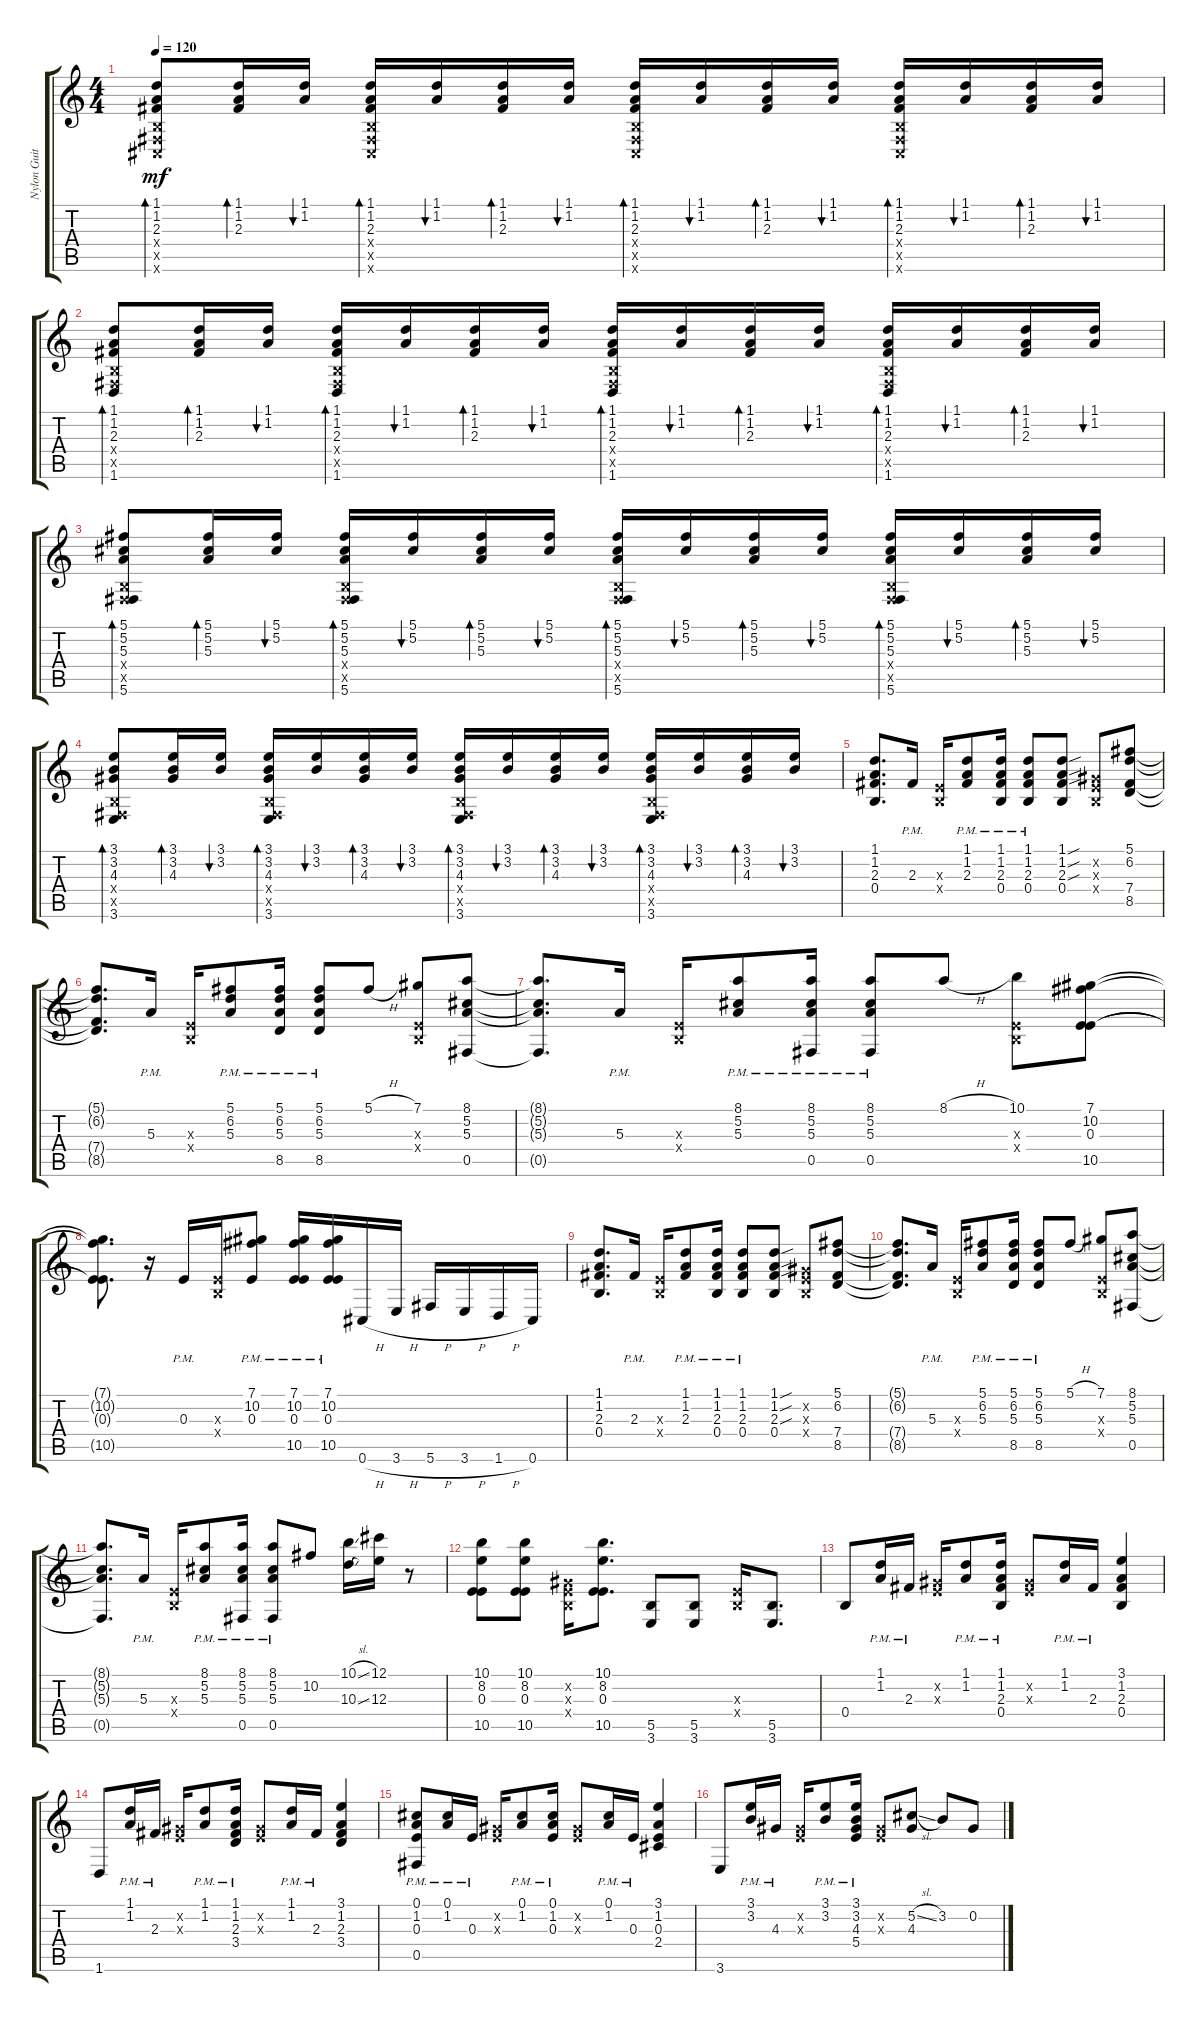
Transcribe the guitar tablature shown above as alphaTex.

\track ("Nylon Guitar" "Nylon Guit") {instrument acousticguitarnylon}
\staff {score tabs}
\tuning (Db4 Ab3 E3 B2 Gb2 Db2) {hide}
\ts (4 4)
\tempo 120
\clef g2
\ks c
(1.1 1.2 2.3 0.4{x} 0.5{x} 0.6{x}).8{bd 30 dy mf} (1.1 1.2 2.3).16{bd 30} (1.1 1.2).16{bu 30} (1.1 1.2 2.3 0.4{x} 0.5{x} 0.6{x}).16{bd 30} (1.1 1.2).16{bu 30} (1.1 1.2 2.3).16{bd 30} (1.1 1.2).16{bu 30} (1.1 1.2 2.3 0.4{x} 0.5{x} 0.6{x}).16{bd 30} (1.1 1.2).16{bu 30} (1.1 1.2 2.3).16{bd 30} (1.1 1.2).16{bu 30} (1.1 1.2 2.3 0.4{x} 0.5{x} 0.6{x}).16{bd 30} (1.1 1.2).16{bu 30} (1.1 1.2 2.3).16{bd 30} (1.1 1.2).16{bu 30} |
(1.1 1.2 2.3 0.4{x} 0.5{x} 1.6).8{bd 30} (1.1 1.2 2.3).16{bd 30} (1.1 1.2).16{bu 30} (1.1 1.2 2.3 0.4{x} 0.5{x} 1.6).16{bd 30} (1.1 1.2).16{bu 30} (1.1 1.2 2.3).16{bd 30} (1.1 1.2).16{bu 30} (1.1 1.2 2.3 0.4{x} 0.5{x} 1.6).16{bd 30} (1.1 1.2).16{bu 30} (1.1 1.2 2.3).16{bd 30} (1.1 1.2).16{bu 30} (1.1 1.2 2.3 0.4{x} 0.5{x} 1.6).16{bd 30} (1.1 1.2).16{bu 30} (1.1 1.2 2.3).16{bd 30} (1.1 1.2).16{bu 30} |
(5.1 5.2 5.3 0.4{x} 0.5{x} 5.6).8{bd 30} (5.1 5.2 5.3).16{bd 30} (5.1 5.2).16{bu 30} (5.1 5.2 5.3 0.4{x} 0.5{x} 5.6).16{bd 30} (5.1 5.2).16{bu 30} (5.1 5.2 5.3).16{bd 30} (5.1 5.2).16{bu 30} (5.1 5.2 5.3 0.4{x} 0.5{x} 5.6).16{bd 30} (5.1 5.2).16{bu 30} (5.1 5.2 5.3).16{bd 30} (5.1 5.2).16{bu 30} (5.1 5.2 5.3 0.4{x} 0.5{x} 5.6).16{bd 30} (5.1 5.2).16{bu 30} (5.1 5.2 5.3).16{bd 30} (5.1 5.2).16{bu 30} |
(3.1 3.2 4.3 0.4{x} 0.5{x} 3.6).8{bd 30} (3.1 3.2 4.3).16{bd 30} (3.1 3.2).16{bu 30} (3.1 3.2 4.3 0.4{x} 0.5{x} 3.6).16{bd 30} (3.1 3.2).16{bu 30} (3.1 3.2 4.3).16{bd 30} (3.1 3.2).16{bu 30} (3.1 3.2 4.3 0.4{x} 0.5{x} 3.6).16{bd 30} (3.1 3.2).16{bu 30} (3.1 3.2 4.3).16{bd 30} (3.1 3.2).16{bu 30} (3.1 3.2 4.3 0.4{x} 0.5{x} 3.6).16{bd 30} (3.1 3.2).16{bu 30} (3.1 3.2 4.3).16{bd 30} (3.1 3.2).16{bu 30} |
(1.1 1.2 2.3 0.4).8{d} 2.3{pm}.16 (0.3{x} 0.4{x}).16 (1.1{pm} 1.2{pm} 2.3{pm}).8 (1.1{pm} 1.2{pm} 2.3{pm} 0.4{pm}).16 (1.1{pm} 1.2{pm} 2.3{pm} 0.4{pm}).8 (1.1{sou} 1.2{sou} 2.3{sou} 0.4).8 (0.2{x} 0.3{x} 0.4{x}).8 (5.1 6.2 7.4 8.5).8 |
(5.1{t} 6.2{t} 7.4{t} 8.5{t}).8{d} 5.3{pm}.16 (0.3{x} 0.4{x}).16 (5.1{pm} 6.2{pm} 5.3{pm}).8 (5.1{pm} 6.2{pm} 5.3{pm} 8.5{pm}).16 (5.1{pm} 6.2{pm} 5.3{pm} 8.5{pm}).8 5.1{h}.8 (7.1 0.3{x} 0.4{x}).8 (8.1 5.2 5.3 0.5).8 |
(8.1{t} 5.2{t} 5.3{t} 0.5{t}).8{d} 5.3{pm}.16 (0.3{x} 0.4{x}).16 (8.1{pm} 5.2{pm} 5.3{pm}).8 (8.1 5.2{pm} 5.3{pm} 0.5{pm}).16 (8.1{pm} 5.2{pm} 5.3{pm} 0.5{pm}).8 8.1{h}.8 (10.1 0.3{x} 0.4{x}).8 (7.1 10.2 0.3 10.5).8 |
(7.1{t} 10.2{t} 0.3{t} 10.5{t}).8{d} r.16 0.3{pm}.16 (0.3{x} 0.4{x}).16 (7.1{pm} 10.2{pm} 0.3{pm}).8 (7.1{pm} 10.2{pm} 0.3{pm} 10.5{pm}).16 (7.1{pm} 10.2{pm} 0.3{pm} 10.5{pm}).16 0.6{h}.16 3.6{h}.16 5.6{h}.16 3.6{h}.16 1.6{h}.16 0.6.16 |
(1.1 1.2 2.3 0.4).8{d} 2.3{pm}.16 (0.3{x} 0.4{x}).16 (1.1{pm} 1.2{pm} 2.3{pm}).8 (1.1{pm} 1.2{pm} 2.3{pm} 0.4{pm}).16 (1.1{pm} 1.2{pm} 2.3{pm} 0.4{pm}).8 (1.1{sou} 1.2{sou} 2.3{sou} 0.4).8 (0.2{x} 0.3{x} 0.4{x}).8 (5.1 6.2 7.4 8.5).8 |
(5.1{t} 6.2{t} 7.4{t} 8.5{t}).8{d} 5.3{pm}.16 (0.3{x} 0.4{x}).16 (5.1{pm} 6.2{pm} 5.3{pm}).8 (5.1{pm} 6.2{pm} 5.3{pm} 8.5{pm}).16 (5.1{pm} 6.2{pm} 5.3{pm} 8.5{pm}).8 5.1{h}.8 (7.1 0.3{x} 0.4{x}).8 (8.1 5.2 5.3 0.5).8 |
(8.1{t} 5.2{t} 5.3{t} 0.5{t}).8{d} 5.3{pm}.16 (0.3{x} 0.4{x}).16 (8.1{pm} 5.2{pm} 5.3{pm}).8 (8.1 5.2{pm} 5.3{pm} 0.5{pm}).16 (8.1{pm} 5.2{pm} 5.3{pm} 0.5{pm}).8 10.2.8 (10.1{sl} 10.3{sl}).16 (12.1 12.3).16 r.8 |
(10.1 8.2 0.3 10.5).8 (10.1 8.2 0.3 10.5).8 (0.2{x} 0.3{x} 0.4{x}).16 (10.1 8.2 0.3 10.5).8{d} (5.5 3.6).8 (5.5 3.6).8 (0.3{x} 0.4{x}).16 (5.5 3.6).8{d} |
0.4.8 (1.1{pm} 1.2{pm}).16 2.3{pm}.16 (0.2{x} 0.3{x}).16 (1.1{pm} 1.2{pm}).8 (1.1{pm} 1.2{pm} 2.3{pm} 0.4{pm}).16 (0.2{x} 0.3{x}).8 (1.1{pm} 1.2{pm}).16 2.3{pm}.16 (3.1 1.2 2.3 0.4).4 |
1.6.8 (1.1{pm} 1.2{pm}).16 2.3{pm}.16 (0.2{x} 0.3{x}).16 (1.1{pm} 1.2{pm}).8 (1.1{pm} 1.2{pm} 2.3{pm} 3.4{pm}).16 (0.2{x} 0.3{x}).8 (1.1{pm} 1.2{pm}).16 2.3{pm}.16 (3.1 1.2 2.3 3.4).4 |
(0.1{pm} 1.2 0.3 0.5).8 (0.1{pm} 1.2{pm}).16 0.3{pm}.16 (0.2{x} 0.3{x}).16 (0.1{pm} 1.2{pm}).8 (0.1{pm} 1.2{pm} 0.3{pm}).16 (0.2{x} 0.3{x}).8 (0.1{pm} 1.2{pm}).16 0.3{pm}.16 (3.1 1.2 0.3 2.4).4 |
3.6.8 (3.1{pm} 3.2{pm}).16 4.3{pm}.16 (0.2{x} 0.3{x}).16 (3.1{pm} 3.2{pm}).8 (3.1{pm} 3.2{pm} 4.3{pm} 5.4{pm}).16 (0.2{x} 0.3{x}).8 (5.2{sl} 4.3).8 3.2.8 0.2.8
